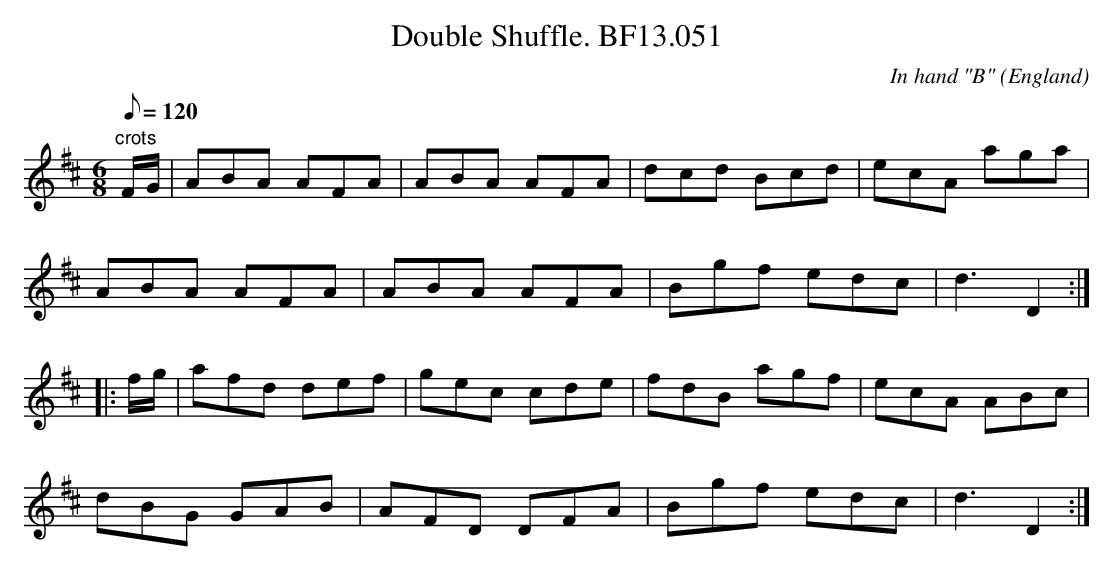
X:1
T:Double Shuffle. BF13.051
M:6/8
L:1/8
Q:120
C:In hand "B"
O:England
K:D major
"crots"F/G/|ABA AFA|ABA AFA|dcd Bcd|ecA aga|!
ABA AFA|ABA AFA|Bgf edc|d3D2:|!
|:f/2g/2|afd def|gec cde|fdB agf|ecA ABc|!
dBG GAB|AFD DFA|Bgf edc|d3D2:|]
